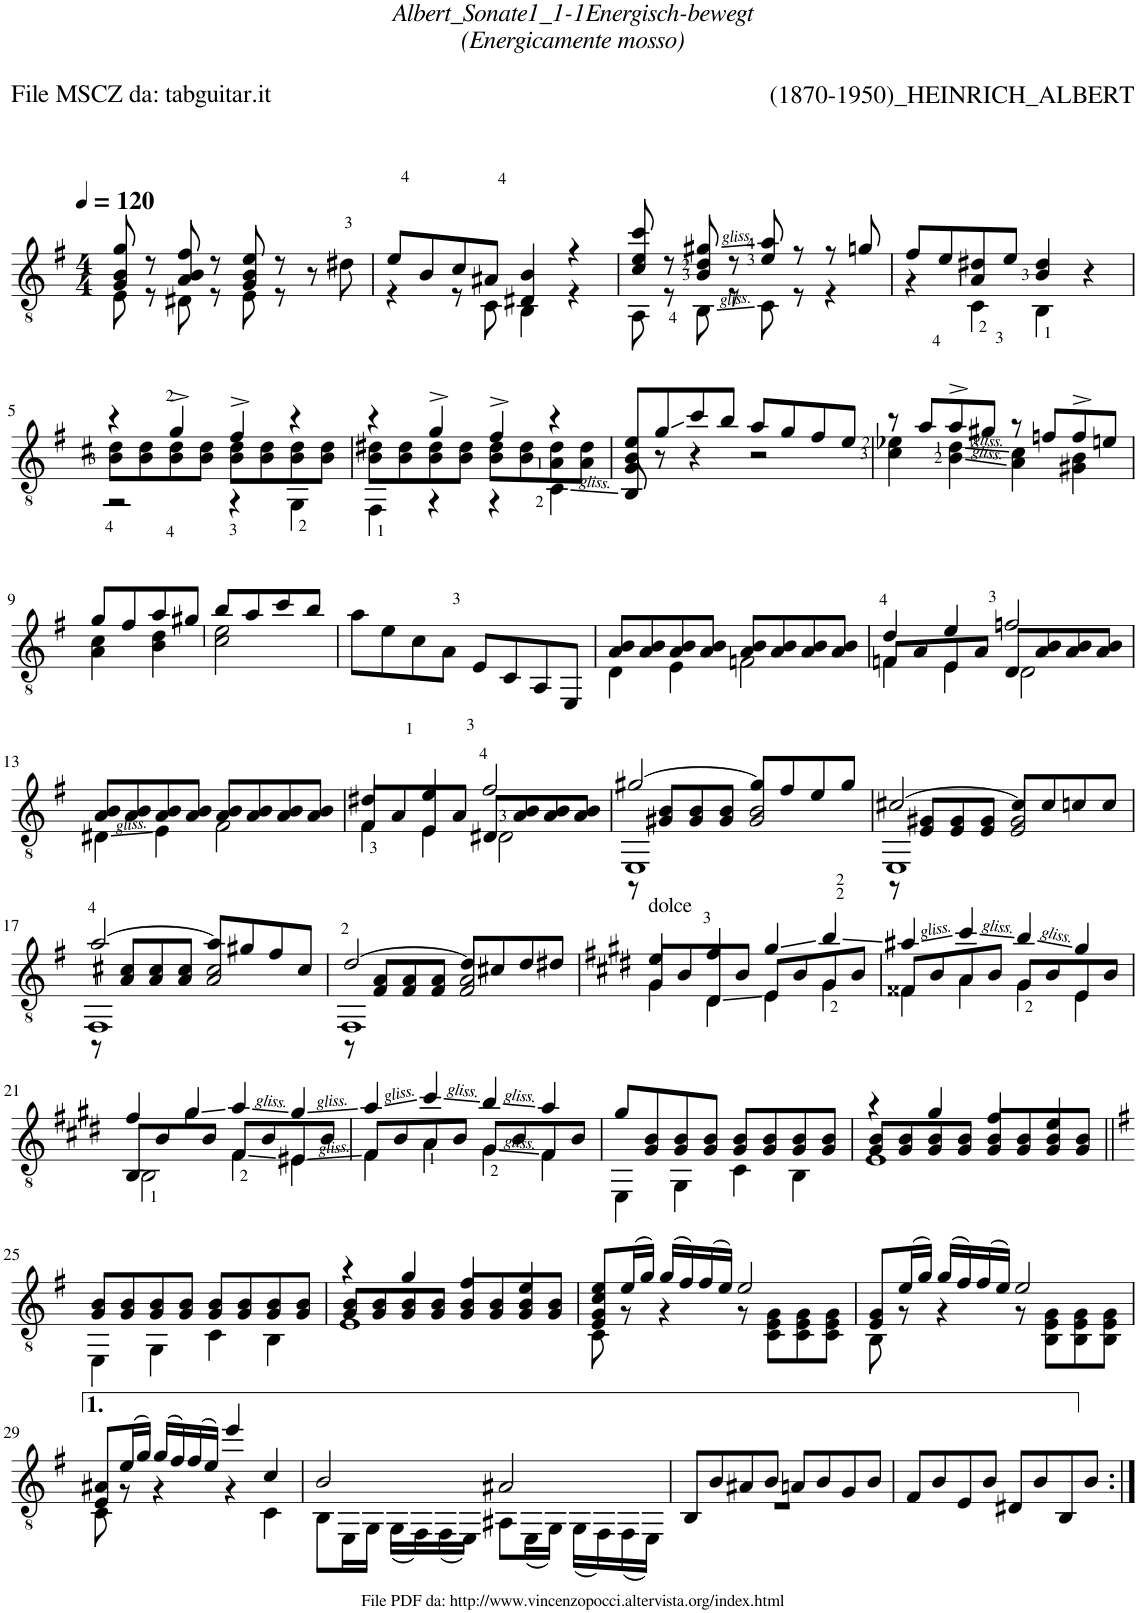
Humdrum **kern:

**kern
*part1
*staff1
*I"Guitar
*I'Guit.
*clefGv2
*k[f#]
*M4/4
*MM120
=1
*^
8G/ 8B/ 8g/	8E\
8r	8r
8A/ 8B/ 8f#/	8D#X\
8r	8r
8G/ 8B/ 8e/	8E\
8r	8r
8r	4ryy
8d#X\	.
=2	=2
8e/L	4r
8B/	.
8c/	8r
8A#X/J	8C\
4D#X/ 4B/	4BB\
4r	4r
=3	=3
8c/ 8e/ 8cc/	8AA\
8r	8r
8B/ 8d/ 8g#X/	8BB\
8r	8r
8e/ 8a/	8C\
8r	8r
8r	4r
8gn/	.
=4	=4
8f#/L	4r
8e/	.
8A/ 8d#X/	4C\
8e/J	.
4B/ 4d#/	4BB\
4r	4ryy
!!LO:LB:g=z	!!
=5	=5
*	*^
4r	8B\ 8d#X\L	2r
.	8B\ 8d#\	.
4g^/	8B\ 8d#\	.
.	8B\ 8d#\J	.
4f#^/	8B\ 8d#\L	4r
.	8B\ 8d#\	.
4r	8B\ 8d#\	4GG\
.	8B\ 8d#\J	.
=6	=6	=6
4r	8B\ 8d#X\L	4FF#\
.	8B\ 8d#\	.
4g^/	8B\ 8d#\	4r
.	8B\ 8d#\J	.
4f#^/	8B\ 8d#\L	4r
.	8B\ 8d#\	.
4r	8A\ 8d#\	4C\
.	8A\ 8d#\J	.
*	*v	*v
=7	=7
8G/ 8B/ 8e/L	8BB/
8g/	8r
8cc/	4r
8b/J	.
8a/L	2r
8g/	.
8f#/	.
8e/J	.
=8	=8
8r	4c\ 4e-X\
8a/L	.
8a^/	4B\ 4d\
8g#X/J	.
8r	4A\ 4c\
8fn/L	.
8f^/	4G#X\ 4B\
8en/J	.
!!LO:LB:g=z	!!
=9	=9
8g/L	4A\ 4c\
8f#/	.
8a/	4B\ 4d\
8g#X/J	.
8b/L	2c\ 2e\
8a/	.
8cc/	.
8b/J	.
*v	*v
=10
8a\L
8e\
8c\
8A\J
8E/L
8C/
8AA/
8EE/J
=11
*^
8A/ 8B/L	4D\
8A/ 8B/	.
8A/ 8B/	4E\
8A/ 8B/J	.
8A/ 8B/L	2Fn\
8A/ 8B/	.
8A/ 8B/	.
8A/ 8B/J	.
=12	=12
*	*^
4d/	4Fn\	8F/L
.	.	8A/
4e/	4E\	8E/
.	.	8A/J
2fn/	2D\	8D/L
.	.	8A/ 8B/
.	.	8A/ 8B/
.	.	8A/ 8B/J
*	*v	*v
!!LO:LB:g=z
=13	=13
8A/ 8B/L	4D#X\
8A/ 8B/	.
8A/ 8B/	4E\
8A/ 8B/J	.
8A/ 8B/L	2F#\
8A/ 8B/	.
8A/ 8B/	.
8A/ 8B/J	.
=14	=14
*	*^
4d#X/	4F#\	8F#/L
.	.	8A/
4e/	4E\	8E/
.	.	8A/J
2f#/	2D#X\	8D#/L
.	.	8A/ 8B/
.	.	8A/ 8B/
.	.	8A/ 8B/J
=15	=15	=15
[2g#X/	1EE	8r
.	.	8G#X/ 8B/L
.	.	8G#/ 8B/
.	.	8G#/ 8B/J
8g#/L]	.	2G#/ 2B/
8f#/	.	.
8e/	.	.
8g#/J	.	.
=16	=16	=16
[2c#X/	1EE	8r
.	.	8E/ 8G#X/L
.	.	8E/ 8G#/
.	.	8E/ 8G#/J
8c#/L]	.	2E/ 2G#/
8c#/	.	.
8cn/	.	.
8c/J	.	.
!!LO:LB:g=z	!!	!!
=17	=17	=17
[2a/	1FF#	8r
.	.	8A/ 8c#X/L
.	.	8A/ 8c#/
.	.	8A/ 8c#/J
8a/L]	.	2A/ 2c#/
8g#X/	.	.
8f#/	.	.
8c#/J	.	.
=18	=18	=18
[2d/	1FF#	8r
.	.	8F#/ 8A/L
.	.	8F#/ 8A/
.	.	8F#/ 8A/J
8d/L]	.	2F#/ 2A/
8c#X/	.	.
8d/	.	.
8d#X/J	.	.
=19	=19	=19
*k[f#c#g#d#]	*	*
!LO:TX:a:t=dolce	!	!
4e/	4G#\	8G#/L
.	.	8B/
4f#/	4D#\	8D#/
.	.	8B/J
4g#/	4E\	8E/L
.	.	8B/
4b/	4G#\	8G#/
.	.	8B/J
=20	=20	=20
4a#X/	4F##X\	8F##/L
.	.	8B/
4cc#/	4A\	8A/
.	.	8B/J
4b/	4G#\	8G#/L
.	.	8B/
4g#/	4E\	8E/
.	.	8B/J
!!LO:LB:g=z	!!	!!
=21	=21	=21
4f#/	2BB\	8BB/L
.	.	8B/
4g#/	.	8g#\
.	.	8B/J
4a/	4F#\	8F#/L
.	.	8B/
4g#/	4E#X\	8E#/
.	.	8B/J
=22	=22	=22
4a/	4F#\	8F#/L
.	.	8B/
4cc#/	4A\	8A/
.	.	8B/J
4b/	4G#\	8G#/L
.	.	8B/
4a/	4F#\	8F#/
.	.	8B/J
*	*v	*v
=23	=23
8g#/L	4EE\
8G#/ 8B/	.
8G#/ 8B/	4GG#\
8G#/ 8B/J	.
8G#/ 8B/L	4C#\
8G#/ 8B/	.
8G#/ 8B/	4BB\
8G#/ 8B/J	.
=24	=24
*	*^
4r	1E	8G#/ 8B/L
.	.	8G#/ 8B/
4g#/	.	8G#/ 8B/
.	.	8G#/ 8B/J
4f#/	.	8G#/ 8B/L
.	.	8G#/ 8B/
4e/	.	8G#/ 8B/
.	.	8G#/ 8B/J
*v	*v	*v
!!LO:LB:g=z
=25||
*k[f#]
*^
8G/ 8B/L	4EE\
8G/ 8B/	.
8G/ 8B/	4GG\
8G/ 8B/J	.
8G/ 8B/L	4C\
8G/ 8B/	.
8G/ 8B/	4BB\
8G/ 8B/J	.
=26	=26
*	*^
4r	1E	8G/ 8B/L
.	.	8G/ 8B/
4g/	.	8G/ 8B/
.	.	8G/ 8B/J
4f#/	.	8G/ 8B/L
.	.	8G/ 8B/
4e/	.	8G/ 8B/
.	.	8G/ 8B/J
*	*v	*v
=27	=27
8E/ 8G/ 8c/ 8e/L	8C\
(16e/L	8r
16g/JJ)	.
(16g/LL	4r
16f#/)	.
(16f#/	.
16e/JJ)	.
2e/	8r
.	8C\ 8E\ 8G\L
.	8C\ 8E\ 8G\
.	8C\ 8E\ 8G\J
=28	=28
8E/ 8G/L	8BB\
(16e/L	8r
16g/JJ)	.
(16g/LL	4r
16f#/)	.
(16f#/	.
16e/JJ)	.
2e/	8r
.	8BB\ 8E\ 8G\L
.	8BB\ 8E\ 8G\
.	8BB\ 8E\ 8G\J
!!LO:LB:g=z	!!
=29	=29
8E/ 8A#X/L	8C\
(16e/L	8r
16g/JJ)	.
(16g/LL	4r
16f#/)	.
(16f#/	.
16e/JJ)	.
4ee/	4r
4c/	4C\
=30	=30
2B/	8BB\L
.	16EE\L
.	16GG\JJ
.	(16GG\LL
.	16FF#\)
.	(16FF#\
.	16EE\JJ)
2A#X/	8AA#X\L
.	(16EE\L
.	16GG\JJ)
.	(16GG\LL
.	16FF#\)
.	(16FF#\
.	16EE\JJ)
=31	=31
8BB/L	1r
8B/	.
8A#X/	.
8B/J	.
8An/L	.
8B/	.
8G/	.
8B/J	.
*v	*v
=32
8F#/L
8B/
8E/
8B/J
8D#X/L
8B/
8BB/
8B/J
=:|!
*-
